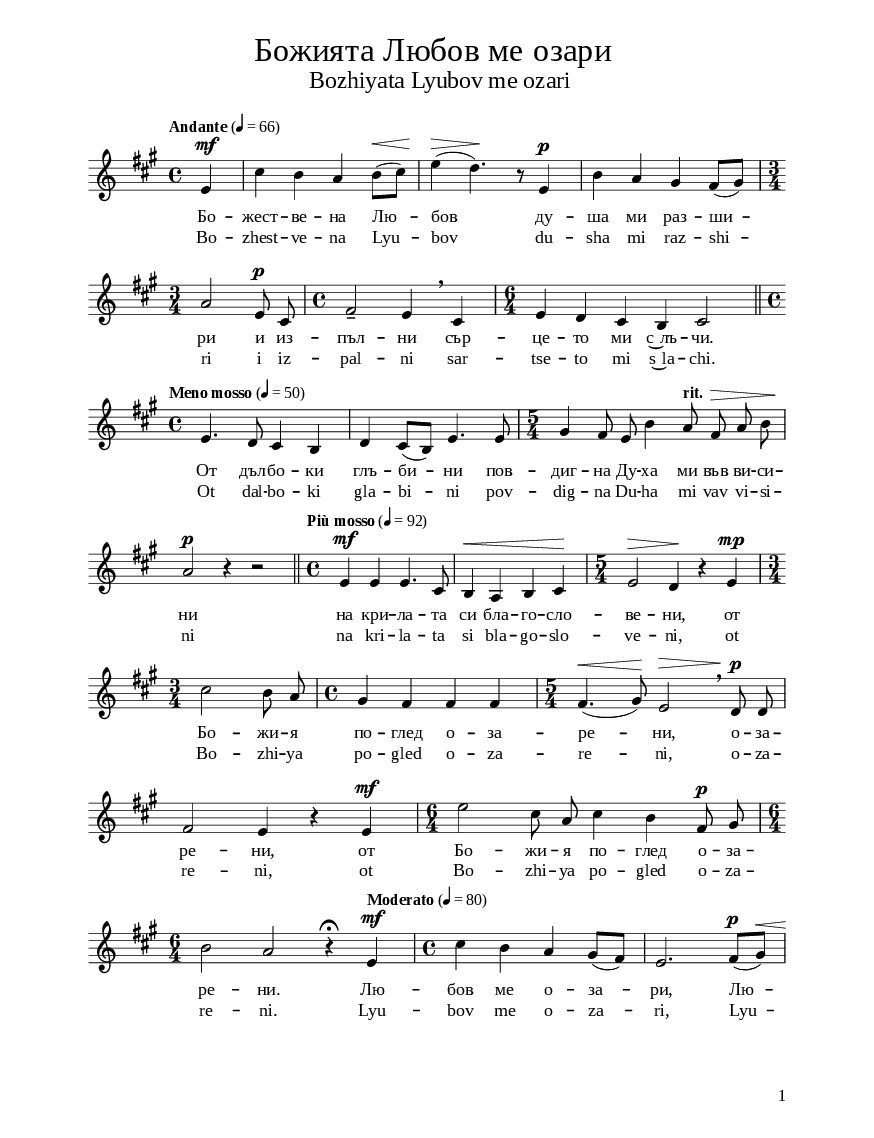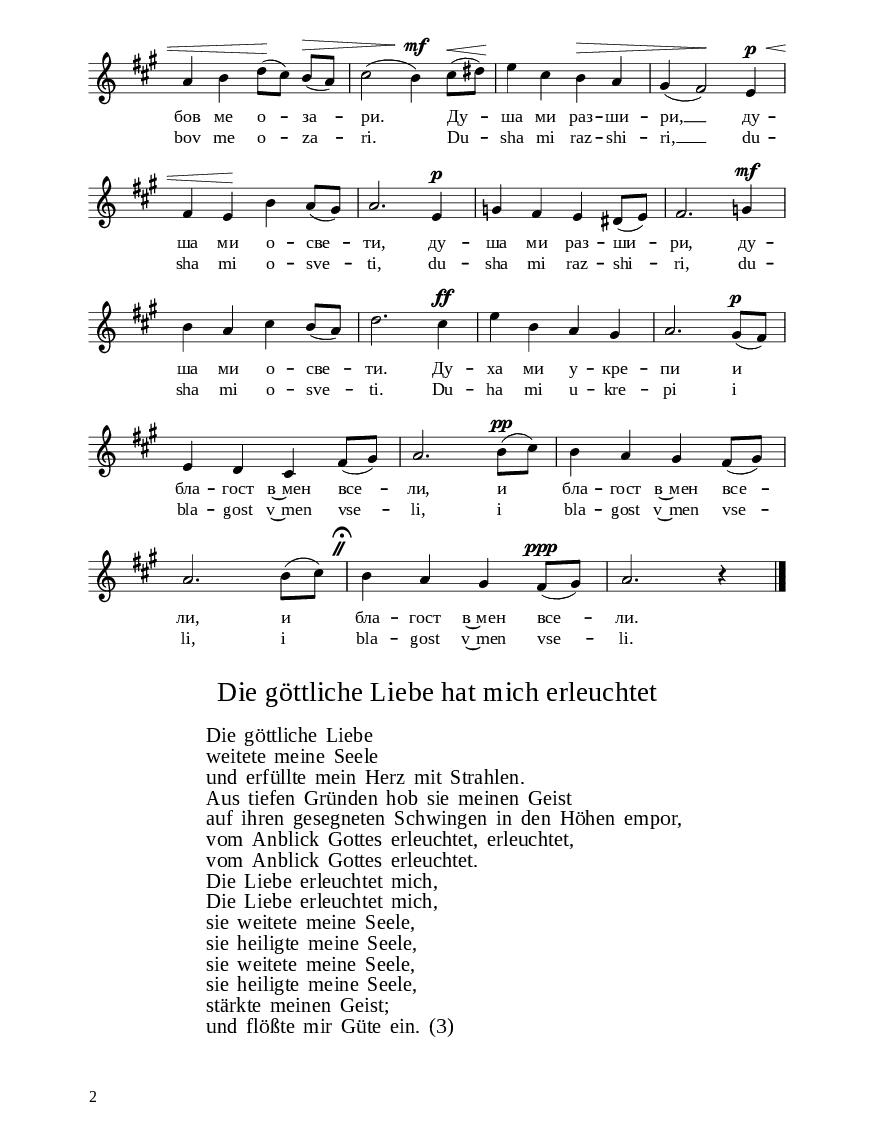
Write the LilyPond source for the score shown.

\version "2.24.0"

% include paper part and global functions
\include "include/globals.ily"

\bookpart {
  \include "include/bookpart-paper.ily"
  \score {
    \include "include/score-layout.ily"

    \new Voice \absolute {
      \clef treble
      \key a \major
      \time 4/4
      \tempoFunc "Andante" 4 "66"
      \autoBeamOff
      \partial 4
      e'4 ^\mf  | % 2
      cis''4  b'4  a'4  b'8 ( [ ^\<
      cis''8 ) ] | % 3
      e''4 ( ^\! ^\>  d''4. ) \! r8  e'4^\p | % 4
      b'4  a'4  gis'4  fis'8 ( [
      gis'8 ) ] \break| % 5
      \time 3/4  | % 5
      a'2  e'8  ^\p  cis'8   | % 6
      \time 4/4  | % 6
      fis'2 --  e'4   \breathe cis'4 | % 7
      \time 6/4  | % 7
      e'4  d'4  cis'4  b4  cis'2 \bar
      "||"
      \time 4/4  \break | % 8
      | % 8
      \tempoFunc "Meno mosso" 4 "50"
      e'4.  d'8  cis'4  b4 | % 9
      d'4  cis'8 ( [  b8 ) ]  e'4.  e'8
      |
      \time 5/4  |
      gis'4  fis'8   e'8  b'4 \tempo "rit." a'8
      fis'8 ^\>  a'8  b'8
      \break | % 11
      a'2 ^\! ^\p r4 r2 \bar "||"
      \time 4/4   | % 12
      \tempoFunc "Più mosso" 4 "92" e'4 ^\mf

      e'4
      e'4.   cis'8 | % 13
      b4 ^\<  a4  b4  cis'4 ^\!  | % 14
      \time 5/4  | % 14
      e'2 ^\>  d'4 ^\! r4  e'4 ^\mp \break | % 15
      \time 3/4  | % 15
      cis''2  b'8   a'8  | % 16
      \time 4/4  | % 16
      gis'4  fis'4  fis'4  fis'4 | % 17
      \time 5/4  | % 17
      fis'4. ( ^\<  gis'8 ) ^\!  e'2 ^\> \breathe d'8 
      ^\!  ^\p  d'8 \break | % 18
      fis'2  e'4 r4  e'4 ^\mf | % 19
      \time 6/4  | % 19
      e''2  cis''8   a'8   cis''4
      b'4  fis'8  ^\p  gis'8 | \time 6/4 \break 

      b'2  a'2 r4 ^\fermata
      \tempoFunc "Moderato" 4 "80"
      e'4
      ^\mf | % 21
      \time 4/4  | % 21
      cis''4  b'4  a'4  gis'8 ( [
      fis'8 ) ]  | % 22
      e'2.  fis'8 ( [ ^\p  gis'8 ) ] ^\< \break | % 23
      a'4  b'4  d''8 ( [ ^\!  cis''8 )
      ]  b'8 ( [ ^\>  a'8 ) ] | % 24
      cis''2 (  b'4 ) ^\! ^\mf  cis''8 ( [ ^\<
      dis''8 ) ] | % 25
      e''4 ^\!  cis''4  b'4 ^\>  a'4 | % 26
      gis'4 (  fis'2 ) ^\!  e'4 ^\p ^\< \break | % 27
      fis'4  e'4 ^\! b'4  a'8 ( [
      gis'8 ) ] | % 28
      a'2.  e'4 ^\p | % 29
      g'4  fis'4  e'4  dis'8 ( [  e'8
      ) ] |
      fis'2.  g'4 ^\mf \break | % 31
      b'4  a'4  cis''4  b'8 ( [  a'8
      ) ] | % 32
      d''2.  cis''4 ^\ff  | % 33
      e''4  b'4  a'4  gis'4 | % 34
      a'2.  gis'8 ( [ ^\p  fis'8 ) ] \break | % 35
      e'4  d'4  cis'4  fis'8 ( [  gis'8
      ) ] | % 36
      a'2.  b'8 ( [ ^\pp  cis''8 ) ]
      | % 37
      b'4  a'4  gis'4  fis'8 ( [
      gis'8 ) ] | \break % 38
      a'2.  b'8 ( [  cis''8 ) ]
      ^\markup { 
        \override #'(baseline-skip . 1.2)        
        \column {
          \line { "   " \musicglyph #"scripts.ufermata"}
          \line { "   " \musicglyph #"scripts.caesura.straight" }
        } 
      }
      | % 39
      b'4  a'4  gis'4  fis'8 ( [ ^\ppp
      gis'8 ) ] |
      a'2. r4 \bar "|."
    }

    \addlyrics {
      Бо -- жест -- ве -- на Лю -- бов
      ду -- ша ми раз -- ши -- ри
      и из -- пъл -- ни сър -- це -- то
      ми с~лъ -- чи. От дъл -- бо -- ки
      глъ -- би -- ни пов -- диг -- на
      Ду -- ха ми във ви -- си -- ни на
      кри -- ла -- та си бла -- го -- сло
      -- ве -- ни, от Бо -- жи -- я по --
      глед о -- за -- ре -- ни, о -- за
      -- ре -- ни, от Бо -- жи -- я по --
      глед о -- за -- ре -- ни. Лю -- бов
      ме о -- за -- ри, Лю -- бов
      ме о -- за -- ри.  Ду --
      ша ми раз -- ши -- ри,  __ ду --
      ша ми о -- све  -- ти, ду -- ша
      ми раз -- ши  -- ри, ду -- ша ми
      о -- све -- ти. Ду -- ха ми у --
      кре -- пи и  бла -- гост в~мен
      все -- ли, и  бла -- гост
      в~мен все -- ли, и  бла --
      гост в~мен все -- ли.}
      \addlyrics {
        Bo -- zhest -- ve -- na Lyu -- bov
        du -- sha mi raz -- shi -- ri
        i iz -- pal -- ni sar -- tse -- to
        mi s~la -- chi. Ot dal -- bo -- ki
        gla -- bi -- ni pov -- dig -- na
        Du -- ha mi vav vi -- si -- ni na
        kri -- la -- ta si bla -- go -- slo
        -- ve -- ni, ot Bo -- zhi -- ya po --
        gled o -- za -- re -- ni, o -- za
        -- re -- ni, ot Bo -- zhi -- ya po --
        gled o -- za -- re -- ni. Lyu -- bov
        me o -- za -- ri, Lyu -- bov
        me o -- za -- ri.  Du --
        sha mi raz -- shi -- ri,  __ du --
        sha mi o -- sve  -- ti, du -- sha
        mi raz -- shi  -- ri, du -- sha mi
        o -- sve -- ti. Du -- ha mi u --
        kre -- pi i  bla -- gost v~men
        vse -- li, i  bla -- gost
        v~men vse -- li, i  bla --
        gost v~men vse -- li.}


        \header {
          title = \titleFunc "Божията Любов ме озари " " Bozhiyata Lyubov me ozari"
        }

        \midi{}

      } % score



      % include foreign translation(s) of the song
      \version "2.24.0"

\markup \fill-line { \fontsize #deTitleFontSize "Die göttliche Liebe hat mich erleuchtet" }
\markup \null
\markup \null
\markup \fontsize #deCoupletFontSize {
  \hspace #10
  \override #`(baseline-skip . ,deCoupletBaselineSkip)

  \column {


    \line { " "Die göttliche Liebe   }

    \line { " "weitete meine Seele  }

    \line { " "und erfüllte mein Herz mit Strahlen.  }

    \line { " "Aus tiefen Gründen hob sie meinen Geist  }

    \line { " "auf ihren gesegneten Schwingen in den Höhen empor,   }

    \line { " "vom Anblick Gottes erleuchtet, erleuchtet,  }

    \line { " "vom Anblick Gottes erleuchtet.   }


    \line { " "Die Liebe erleuchtet mich,   }

    \line { " "Die Liebe erleuchtet mich,  }

    \line { " "sie weitete meine Seele,   }

    \line { " "sie heiligte meine Seele,   }

    \line { " "sie weitete meine Seele,   }

    \line { " "sie heiligte meine Seele,   }

    \line { " "stärkte meinen Geist;   }

    \line { " "und flößte mir Güte ein. (3)  }
  }
}


    } % bookpart

    % Più mosso
    %
